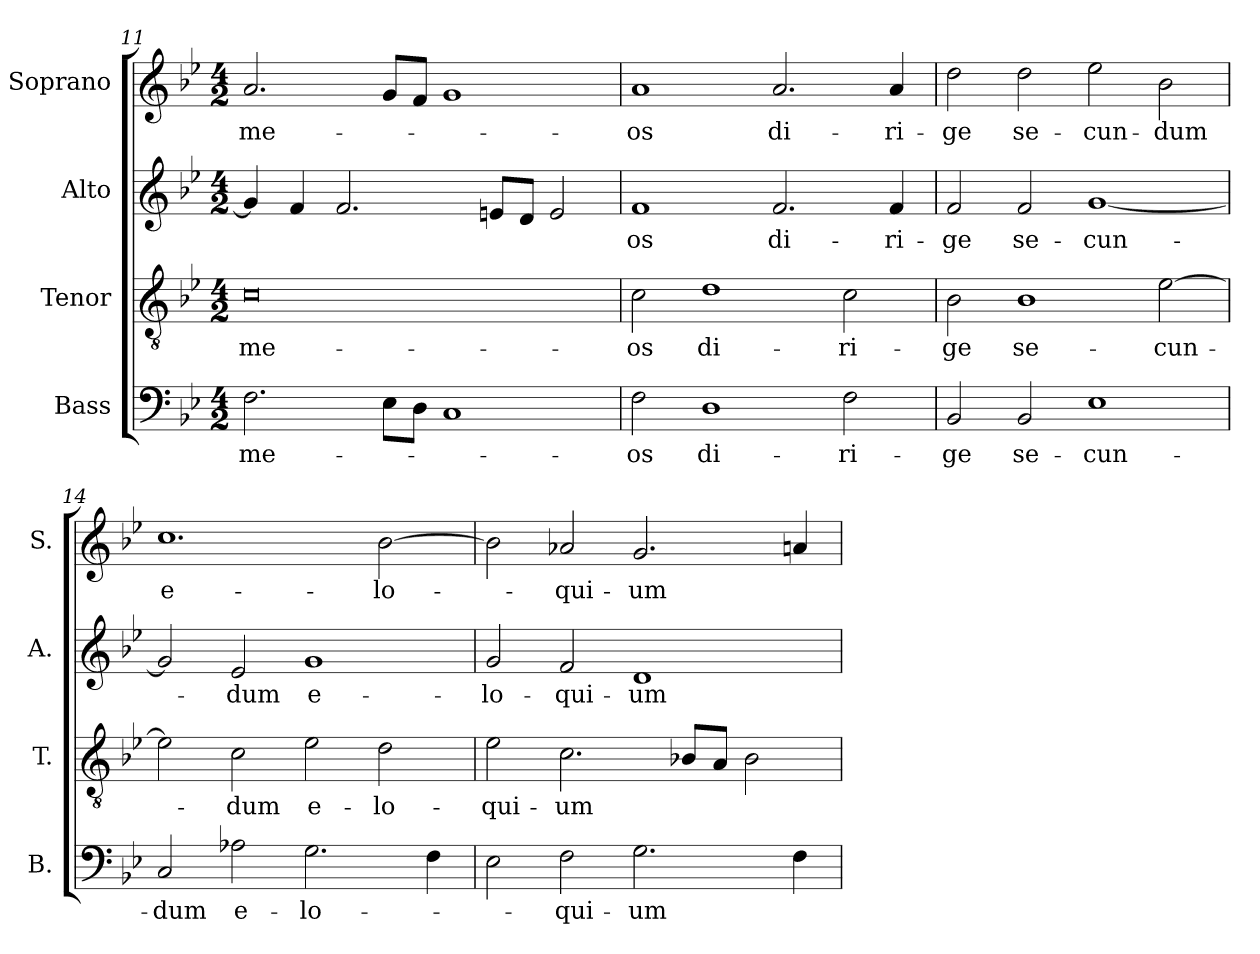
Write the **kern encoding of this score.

**kern	**text	**kern	**text	**kern	**text	**kern	**text
*part4	*part4	*part3	*part3	*part2	*part2	*part1	*part1
*staff4	*staff4	*staff3	*staff3	*staff2	*staff2	*staff1	*staff1
*I"Bass	*	*I"Tenor	*	*I"Alto	*	*I"Soprano	*
*I'B.	*	*I'T.	*	*I'A.	*	*I'S.	*
*clefF4	*	*clefGv2	*	*clefG2	*	*clefG2	*
*	*	*ITrd7c12	*	*	*	*	*
*k[b-e-]	*	*k[b-e-]	*	*k[b-e-]	*	*k[b-e-]	*
*B-:	*	*B-:	*	*B-:	*	*B-:	*
*M4/2	*	*M4/2	*	*M4/2	*	*M4/2	*
=11	=11	=11	=11	=11	=11	=11	=11
!	!LO:LY:b:color=#000000	!	!	!	!	!	!
!	!	!	!LO:LY:b:color=#000000	!	!	!	!
!	!	!	!	!	!	!	!LO:LY:b:color=#000000
2.Fi\	me-	0Ci	me-	4gi/]	.	2.ai/	me-
.	.	.	.	4fi/	.	.	.
.	.	.	.	2.fi/	.	.	.
8E-i\L	.	.	.	.	.	8gi/L	.
8Di\J	.	.	.	.	.	8fi/J	.
1Ci	.	.	.	.	.	1gi	.
.	.	.	.	8eni/L	.	.	.
.	.	.	.	8di/J	.	.	.
.	.	.	.	2ei/	.	.	.
=12	=12	=12	=12	=12	=12	=12	=12
!	!LO:LY:b:color=#000000	!	!	!	!	!	!
!	!	!	!LO:LY:b:color=#000000	!	!	!	!
!	!	!	!	!	!LO:LY:b:color=#000000	!	!
!	!	!	!	!	!	!	!LO:LY:b:color=#000000
2Fi\	-os	2Ci\	-os	1fi	-os	1ai	-os
!	!LO:LY:b:color=#000000	!	!	!	!	!	!
!	!	!	!LO:LY:b:color=#000000	!	!	!	!
1Di	di-	1Di	di-	.	.	.	.
!	!	!	!	!	!LO:LY:b:color=#000000	!	!
!	!	!	!	!	!	!	!LO:LY:b:color=#000000
.	.	.	.	2.fi/	di-	2.ai/	di-
!	!LO:LY:b:color=#000000	!	!	!	!	!	!
!	!	!	!LO:LY:b:color=#000000	!	!	!	!
2Fi\	-ri-	2Ci\	-ri-	.	.	.	.
!	!	!	!	!	!LO:LY:b:color=#000000	!	!
!	!	!	!	!	!	!	!LO:LY:b:color=#000000
.	.	.	.	4fi/	-ri-	4ai/	-ri-
!!LO:LB:g=z
=13	=13	=13	=13	=13	=13	=13	=13
!	!LO:LY:b:color=#000000	!	!	!	!	!	!
!	!	!	!LO:LY:b:color=#000000	!	!	!	!
!	!	!	!	!	!LO:LY:b:color=#000000	!	!
!	!	!	!	!	!	!	!LO:LY:b:color=#000000
2BB-i/	-ge	2BB-i\	-ge	2fi/	-ge	2ddi\	-ge
!	!LO:LY:b:color=#000000	!	!	!	!	!	!
!	!	!	!LO:LY:b:color=#000000	!	!	!	!
!	!	!	!	!	!LO:LY:b:color=#000000	!	!
!	!	!	!	!	!	!	!LO:LY:b:color=#000000
2BB-i/	se-	1BB-i	se-	2fi/	se-	2ddi\	se-
!	!LO:LY:b:color=#000000	!	!	!	!	!	!
!	!	!	!	!	!LO:LY:b:color=#000000	!	!
!	!	!	!	!	!	!	!LO:LY:b:color=#000000
1E-i	-cun-	.	.	[1gi	-cun-	2ee-i\	-cun-
!	!	!	!LO:LY:b:color=#000000	!	!	!	!
!	!	!	!	!	!	!	!LO:LY:b:color=#000000
.	.	[2E-i\	-cun-	.	.	2b-i\	-dum
=14	=14	=14	=14	=14	=14	=14	=14
!	!LO:LY:b:color=#000000	!	!	!	!	!	!
!	!	!	!	!	!	!	!LO:LY:b:color=#000000
2Ci/	-dum	2E-i\]	.	2gi/]	.	1.cci	e-
!	!LO:LY:b:color=#000000	!	!	!	!	!	!
!	!	!	!LO:LY:b:color=#000000	!	!	!	!
!	!	!	!	!	!LO:LY:b:color=#000000	!	!
2A-Xi\	e-	2Ci\	-dum	2e-i/	-dum	.	.
!	!LO:LY:b:color=#000000	!	!	!	!	!	!
!	!	!	!LO:LY:b:color=#000000	!	!	!	!
!	!	!	!	!	!LO:LY:b:color=#000000	!	!
2.Gi\	-lo-	2E-i\	e-	1gi	e-	.	.
!	!	!	!LO:LY:b:color=#000000	!	!	!	!
!	!	!	!	!	!	!	!LO:LY:b:color=#000000
.	.	2Di\	-lo-	.	.	[2b-i\	-lo-
4Fi\	.	.	.	.	.	.	.
=15	=15	=15	=15	=15	=15	=15	=15
!	!	!	!LO:LY:b:color=#000000	!	!	!	!
!	!	!	!	!	!LO:LY:b:color=#000000	!	!
2E-i\	.	2E-i\	-qui-	2gi/	-lo-	2b-i\]	.
!	!LO:LY:b:color=#000000	!	!	!	!	!	!
!	!	!	!LO:LY:b:color=#000000	!	!	!	!
!	!	!	!	!	!LO:LY:b:color=#000000	!	!
!	!	!	!	!	!	!	!LO:LY:b:color=#000000
2Fi\	-qui-	2.Ci\	-um	2fi/	-qui-	2a-Xi/	-qui-
!	!LO:LY:b:color=#000000	!	!	!	!	!	!
!	!	!	!	!	!LO:LY:b:color=#000000	!	!
!	!	!	!	!	!	!	!LO:LY:b:color=#000000
2.Gi\	-um	.	.	1di	-um	2.gi/	-um
.	.	8BB-Xi/L	.	.	.	.	.
.	.	8AAi/J	.	.	.	.	.
.	.	2BB-i\	.	.	.	.	.
4Fi\	.	.	.	.	.	4ani/	.
=	=	=	=	=	=	=	=
*-	*-	*-	*-	*-	*-	*-	*-
